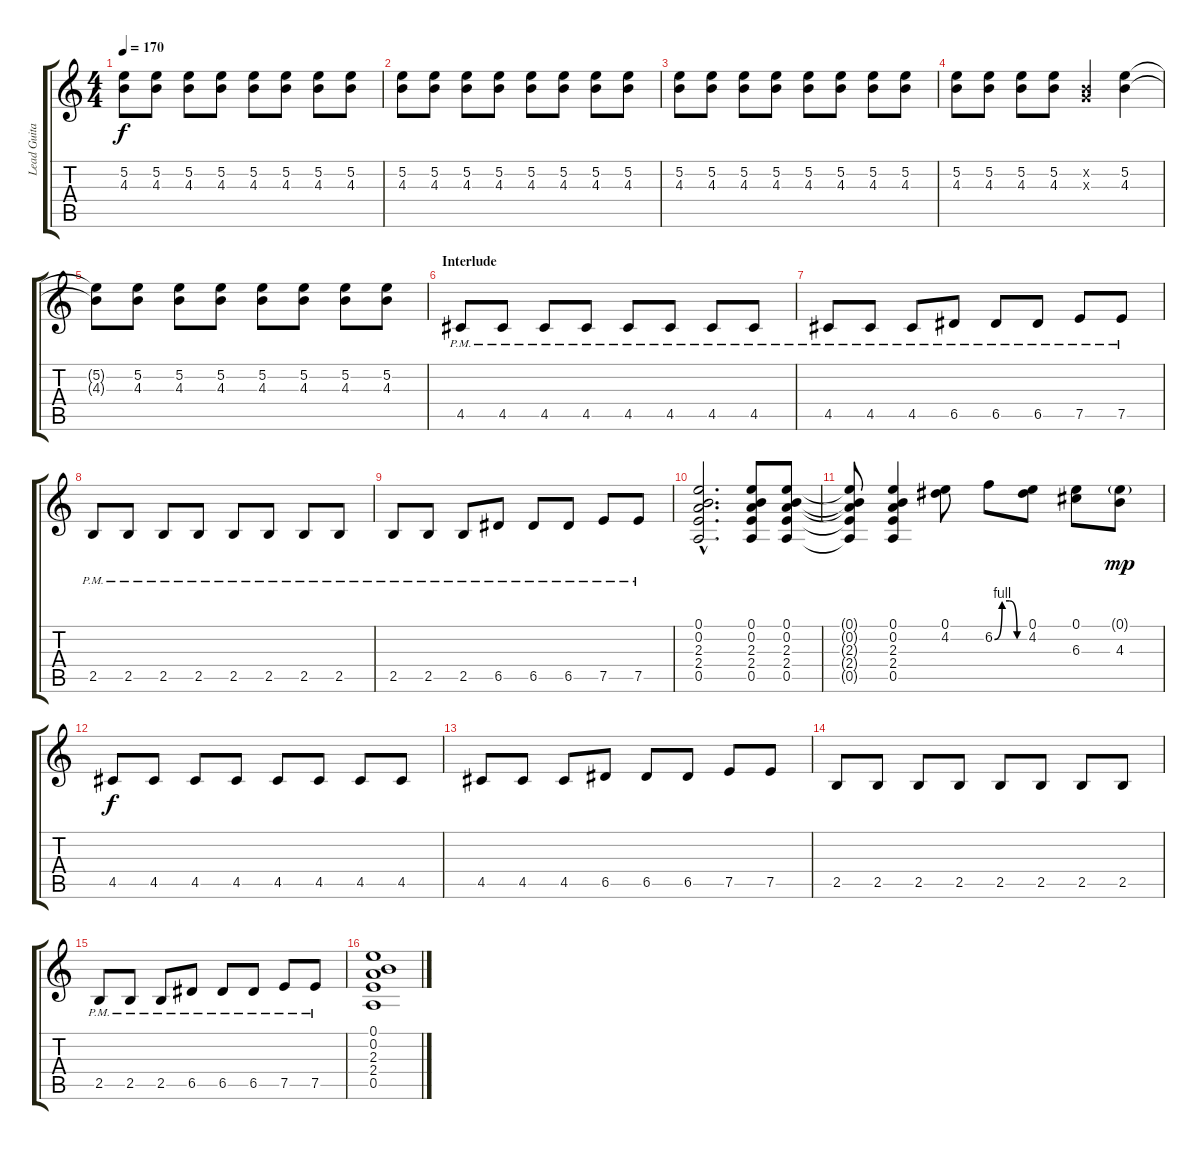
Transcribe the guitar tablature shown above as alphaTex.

\track ("Lead Guitar" "Lead Guita") {instrument overdrivenguitar}
\staff {score tabs}
\tuning (E4 B3 G3 D3 A2 E2) {hide}
\ts (4 4)
\tempo 170
\clef g2
\ks c
(5.2 4.3).8{dy f} (5.2 4.3).8 (5.2 4.3).8 (5.2 4.3).8 (5.2 4.3).8 (5.2 4.3).8 (5.2 4.3).8 (5.2 4.3).8 |
(5.2 4.3).8 (5.2 4.3).8 (5.2 4.3).8 (5.2 4.3).8 (5.2 4.3).8 (5.2 4.3).8 (5.2 4.3).8 (5.2 4.3).8 |
(5.2 4.3).8 (5.2 4.3).8 (5.2 4.3).8 (5.2 4.3).8 (5.2 4.3).8 (5.2 4.3).8 (5.2 4.3).8 (5.2 4.3).8 |
(5.2 4.3).8 (5.2 4.3).8 (5.2 4.3).8 (5.2 4.3).8 (0.2{x} 0.3{x}).4 (5.2 4.3).4 |
(5.2{t} 4.3{t}).8 (5.2 4.3).8 (5.2 4.3).8 (5.2 4.3).8 (5.2 4.3).8 (5.2 4.3).8 (5.2 4.3).8 (5.2 4.3).8 |
\section ("" "Interlude")
4.5{pm}.8 4.5{pm}.8 4.5{pm}.8 4.5{pm}.8 4.5{pm}.8 4.5{pm}.8 4.5{pm}.8 4.5{pm}.8 |
4.5{pm}.8 4.5{pm}.8 4.5{pm}.8 6.5{pm}.8 6.5{pm}.8 6.5{pm}.8 7.5{pm}.8 7.5{pm}.8 |
2.5{pm}.8 2.5{pm}.8 2.5{pm}.8 2.5{pm}.8 2.5{pm}.8 2.5{pm}.8 2.5{pm}.8 2.5{pm}.8 |
2.5{pm}.8 2.5{pm}.8 2.5{pm}.8 6.5{pm}.8 6.5{pm}.8 6.5{pm}.8 7.5{pm}.8 7.5{pm}.8 |
(0.1{hac} 0.2{hac} 2.3{hac} 2.4{hac} 0.5{hac}).2{d} (0.1 0.2 2.3 2.4 0.5).8 (0.1 0.2 2.3 2.4 0.5).8 |
(0.1{t} 0.2{t} 2.3{t} 2.4{t} 0.5{t}).8 (0.1 0.2 2.3 2.4 0.5).4 (0.1 4.2).8 6.2{be (custom 0 0 15 4 30 4 45 0 60 0)}.8 (0.1 4.2).8 (0.1 6.3).8 (0.1{g} 4.3).8{dy mp} |
4.5.8{dy f} 4.5.8 4.5.8 4.5.8 4.5.8 4.5.8 4.5.8 4.5.8 |
4.5.8 4.5.8 4.5.8 6.5.8 6.5.8 6.5.8 7.5.8 7.5.8 |
2.5.8 2.5.8 2.5.8 2.5.8 2.5.8 2.5.8 2.5.8 2.5.8 |
2.5{pm}.8 2.5{pm}.8 2.5{pm}.8 6.5{pm}.8 6.5{pm}.8 6.5{pm}.8 7.5{pm}.8 7.5{pm}.8 |
(0.1 0.2 2.3 2.4 0.5).1
